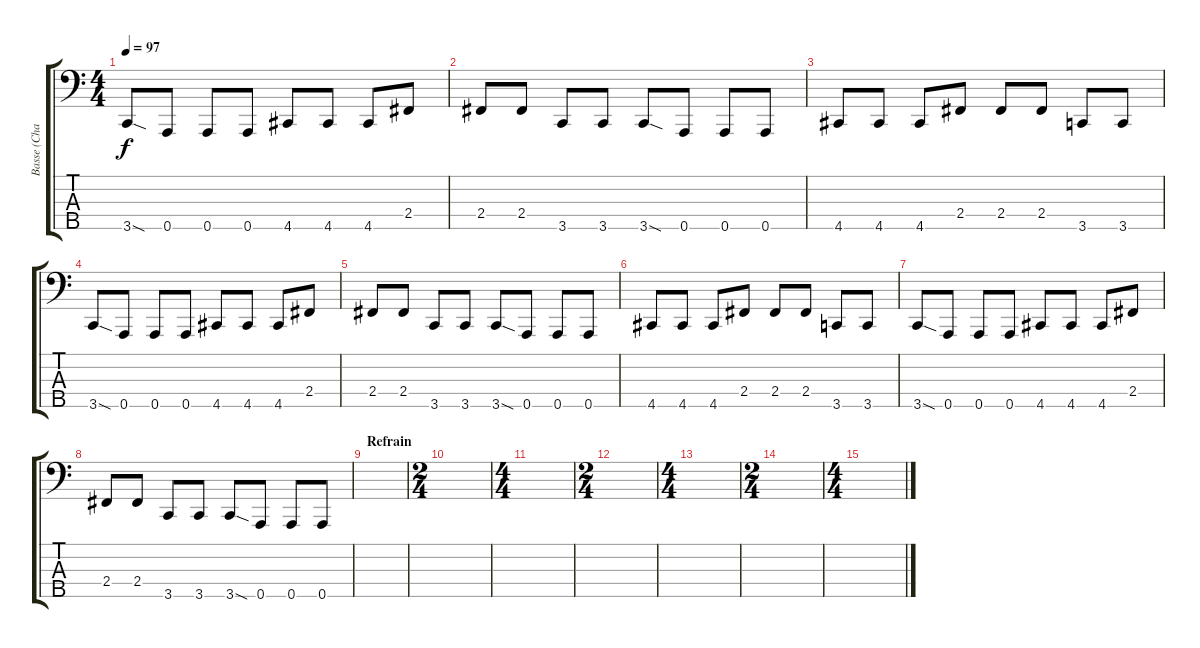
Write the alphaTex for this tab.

\track ("Basse (Charlotte)" "Basse (Cha") {instrument electricbassfinger}
\staff {score tabs}
\tuning (G2 D2 A1 E1 A0) {hide}
\ts (4 4)
\tempo 97
\clef f4
\ks c
3.5{sod}.8{dy f} 0.5.8 0.5.8 0.5.8 4.5.8 4.5.8 4.5.8 2.4.8 |
2.4.8 2.4.8 3.5.8 3.5.8 3.5{sod}.8 0.5.8 0.5.8 0.5.8 |
4.5.8{instrument electricbasspick} 4.5.8 4.5.8 2.4.8 2.4.8 2.4.8 3.5.8 3.5.8 |
3.5{sod}.8 0.5.8 0.5.8 0.5.8 4.5.8 4.5.8 4.5.8 2.4.8 |
2.4.8 2.4.8 3.5.8 3.5.8 3.5{sod}.8 0.5.8 0.5.8 0.5.8 |
4.5.8{instrument electricbasspick} 4.5.8 4.5.8 2.4.8 2.4.8 2.4.8 3.5.8 3.5.8 |
3.5{sod}.8 0.5.8 0.5.8 0.5.8 4.5.8 4.5.8 4.5.8 2.4.8 |
\section ("" "")
2.4.8 2.4.8 3.5.8 3.5.8 3.5{sod}.8 0.5.8 0.5.8 0.5.8 |
\section ("" "Refrain")
|
\ts (2 4)
|
\ts (4 4)
|
\ts (2 4)
|
\ts (4 4)
|
\ts (2 4)
|
\ts (4 4)
